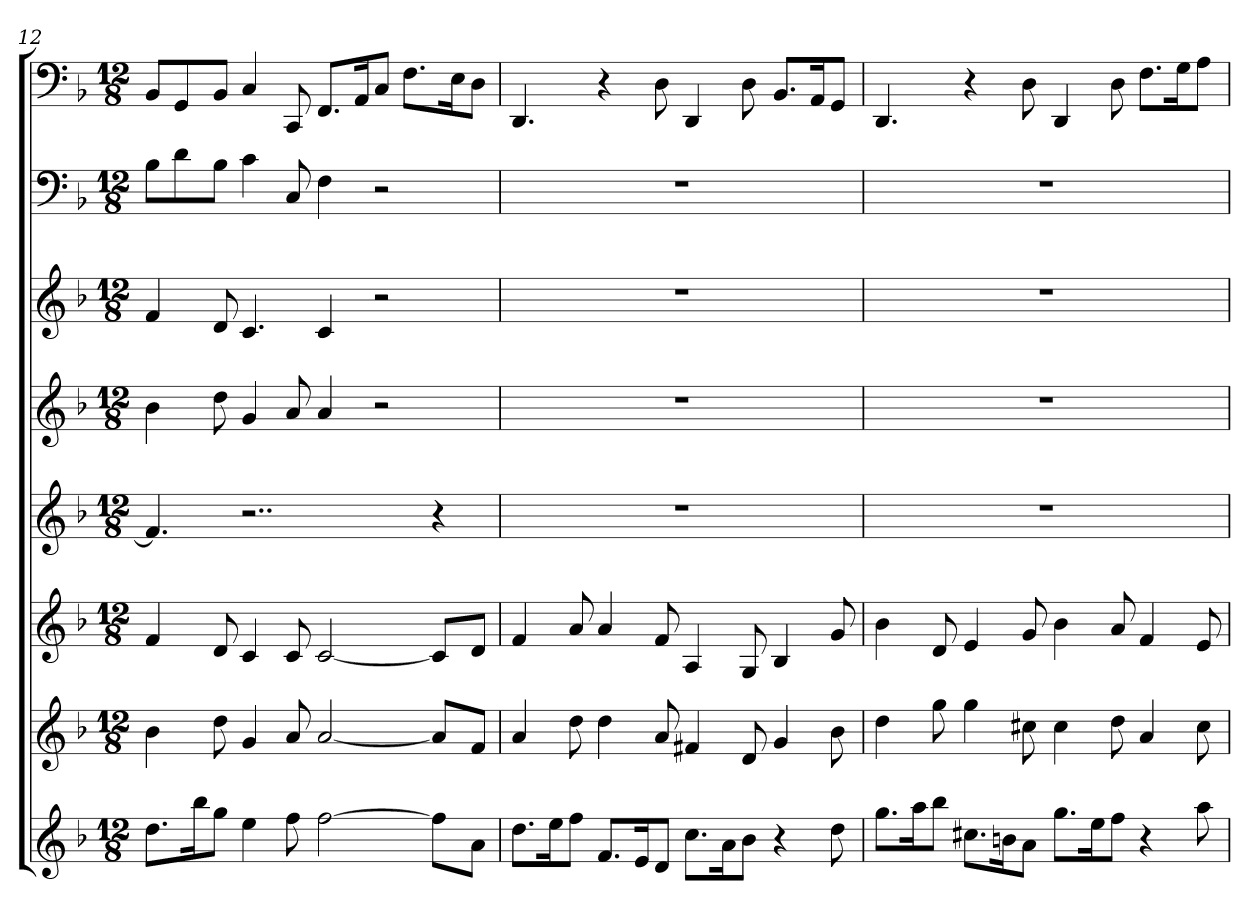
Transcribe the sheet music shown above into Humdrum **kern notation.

**kern	**kern	**kern	**kern	**kern	**kern	**kern	**kern
*part8	*part7	*part6	*part5	*part4	*part3	*part2	*part1
*staff8	*staff7	*staff6	*staff5	*staff4	*staff3	*staff2	*staff1
*k[b-]	*k[b-]	*k[b-]	*k[b-]	*k[b-]	*k[b-]	*k[b-]	*k[b-]
*d:	*d:	*d:	*d:	*d:	*d:	*d:	*d:
*M12/8	*M12/8	*M12/8	*M12/8	*M12/8	*M12/8	*M12/8	*M12/8
=12	=12	=12	=12	=12	=12	=12	=12
8.ddL	4b-	4f	4.f]	4b-	4f	8B-L	8BB-L
.	.	.	.	.	.	8d	8GG
16bb-K	.	.	.	.	.	.	.
8ggJ	8dd	8d	.	8dd	8d	8B-J	8BB-J
4ee	4g	4c	2..r	4g	4.c	4c	4C
8ff	8a	8c	.	8a	.	8C	8CC
[2ff	[2a	[2c	.	4a	4c	4F	8.FFL
.	.	.	.	.	.	.	16AAK
.	.	.	.	2r	2r	2r	8CJ
.	.	.	.	.	.	.	8.FL
8ffL]	8aL]	8cL]	4r	.	.	.	.
.	.	.	.	.	.	.	16EK
8aJ	8fJ	8dJ	.	.	.	.	8DJ
=13	=13	=13	=13	=13	=13	=13	=13
8.ddL	4a	4f	1.r	1.r	1.r	1.r	4.DD
16eeK	.	.	.	.	.	.	.
8ffJ	8dd	8a	.	.	.	.	.
8.fL	4dd	4a	.	.	.	.	4r
16eK	.	.	.	.	.	.	.
8dJ	8a	8f	.	.	.	.	8D
8.ccL	4f#X	4A	.	.	.	.	4DD
16aK	.	.	.	.	.	.	.
8b-J	8d	8G	.	.	.	.	8D
4r	4g	4B-	.	.	.	.	8.BB-L
.	.	.	.	.	.	.	16AAK
8dd	8b-	8g	.	.	.	.	8GGJ
=14	=14	=14	=14	=14	=14	=14	=14
8.ggL	4dd	4b-	1.r	1.r	1.r	1.r	4.DD
16aaK	.	.	.	.	.	.	.
8bb-J	8gg	8d	.	.	.	.	.
8.cc#XL	4gg	4e	.	.	.	.	4r
16bnK	.	.	.	.	.	.	.
8aJ	8cc#X	8g	.	.	.	.	8D
8.ggL	4cc#	4b-	.	.	.	.	4DD
16eeK	.	.	.	.	.	.	.
8ffJ	8dd	8a	.	.	.	.	8D
4r	4a	4f	.	.	.	.	8.FL
.	.	.	.	.	.	.	16GK
8aa	8cc#	8e	.	.	.	.	8AJ
=	=	=	=	=	=	=	=
*-	*-	*-	*-	*-	*-	*-	*-
